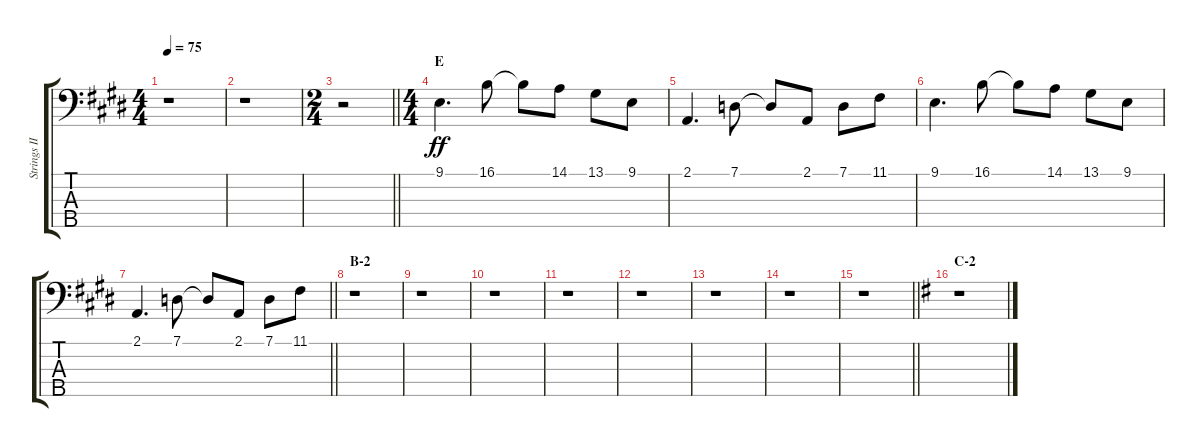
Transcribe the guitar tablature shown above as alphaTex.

\track ("Strings II" "Strings II") {instrument stringensemble1}
\staff {score tabs}
\tuning (G2 D2 A1 E1 B0) {hide}
\ts (4 4)
\tempo 75
\clef f4
\ks e
r.1{dy ff} |
r.1 |
\ts (2 4)
\barLineRight lightlight
r.2 |
\ts (4 4)
\section ("" "E")
9.1.4{d} 16.1.8 16.1{t}.8 14.1.8 13.1.8 9.1.8 |
2.1.4{d} 7.1.8 7.1{t}.8 2.1.8 7.1.8 11.1.8 |
9.1.4{d} 16.1.8 16.1{t}.8 14.1.8 13.1.8 9.1.8 |
\barLineRight lightlight
2.1.4{d} 7.1.8 7.1{t}.8 2.1.8 7.1.8 11.1.8 |
\section ("" "B-2")
r.1 |
r.1 |
r.1 |
r.1 |
r.1 |
r.1 |
r.1 |
\barLineRight lightlight
r.1 |
\section ("" "C-2")
\ks g
r.1
